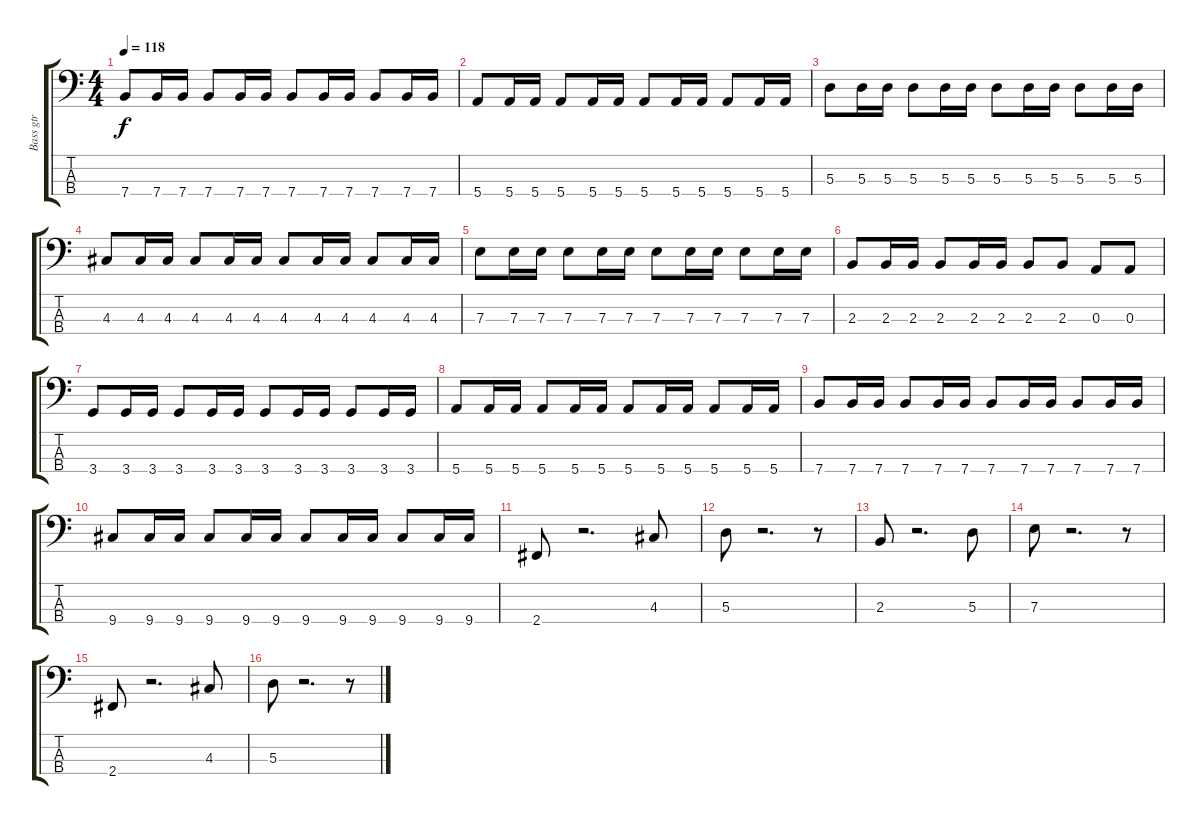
\track ("Bass gtr" "Bass gtr") {instrument electricbasspick}
\staff {score tabs}
\tuning (G2 D2 A1 E1) {hide}
\ts (4 4)
\tempo 118
\clef f4
\ks c
7.4.8{dy f} 7.4.16 7.4.16 7.4.8 7.4.16 7.4.16 7.4.8 7.4.16 7.4.16 7.4.8 7.4.16 7.4.16 |
5.4.8 5.4.16 5.4.16 5.4.8 5.4.16 5.4.16 5.4.8 5.4.16 5.4.16 5.4.8 5.4.16 5.4.16 |
5.3.8 5.3.16 5.3.16 5.3.8 5.3.16 5.3.16 5.3.8 5.3.16 5.3.16 5.3.8 5.3.16 5.3.16 |
4.3.8 4.3.16 4.3.16 4.3.8 4.3.16 4.3.16 4.3.8 4.3.16 4.3.16 4.3.8 4.3.16 4.3.16 |
7.3.8 7.3.16 7.3.16 7.3.8 7.3.16 7.3.16 7.3.8 7.3.16 7.3.16 7.3.8 7.3.16 7.3.16 |
2.3.8 2.3.16 2.3.16 2.3.8 2.3.16 2.3.16 2.3.8 2.3.8 0.3.8 0.3.8 |
3.4.8 3.4.16 3.4.16 3.4.8 3.4.16 3.4.16 3.4.8 3.4.16 3.4.16 3.4.8 3.4.16 3.4.16 |
5.4.8 5.4.16 5.4.16 5.4.8 5.4.16 5.4.16 5.4.8 5.4.16 5.4.16 5.4.8 5.4.16 5.4.16 |
7.4.8 7.4.16 7.4.16 7.4.8 7.4.16 7.4.16 7.4.8 7.4.16 7.4.16 7.4.8 7.4.16 7.4.16 |
9.4.8 9.4.16 9.4.16 9.4.8 9.4.16 9.4.16 9.4.8 9.4.16 9.4.16 9.4.8 9.4.16 9.4.16 |
2.4.8 r.2{d} 4.3.8 |
5.3.8 r.2{d} r.8 |
2.3.8 r.2{d} 5.3.8 |
7.3.8 r.2{d} r.8 |
2.4.8 r.2{d} 4.3.8 |
5.3.8 r.2{d} r.8
